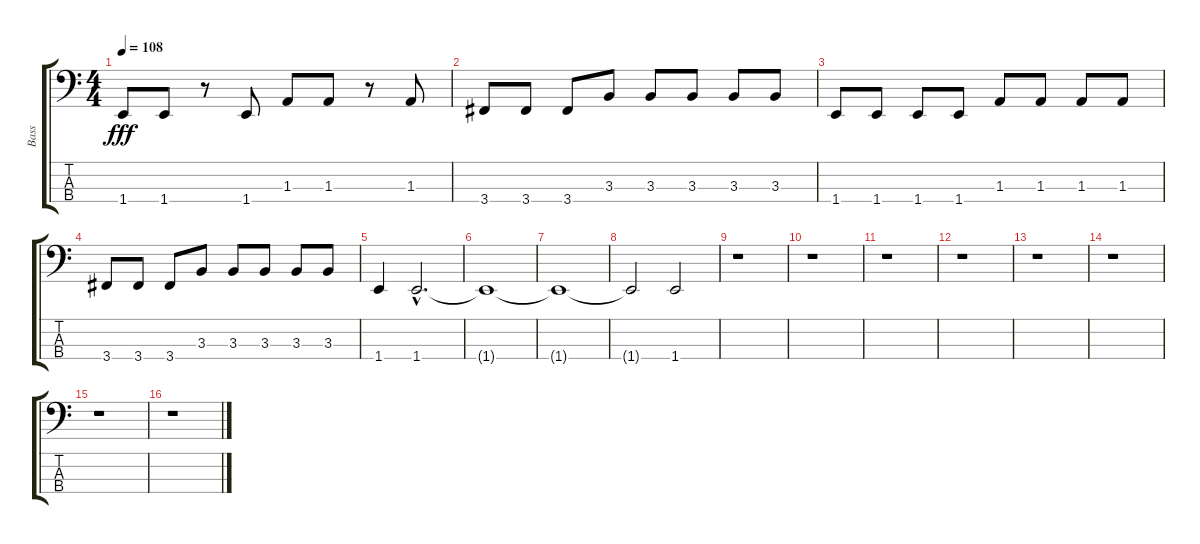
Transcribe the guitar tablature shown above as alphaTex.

\track ("Bass" "Bass") {instrument electricbasspick}
\staff {score tabs}
\tuning (Gb2 Db2 Ab1 Eb1) {hide}
\ts (4 4)
\tempo 108
\clef f4
\ks c
1.4.8{dy fff} 1.4.8 r.8 1.4.8 1.3.8 1.3.8 r.8 1.3.8 |
3.4.8 3.4.8 3.4.8 3.3.8 3.3.8 3.3.8 3.3.8 3.3.8 |
1.4.8 1.4.8 1.4.8 1.4.8 1.3.8 1.3.8 1.3.8 1.3.8 |
3.4.8 3.4.8 3.4.8 3.3.8 3.3.8 3.3.8 3.3.8 3.3.8 |
1.4.4 1.4{hac}.2{d} |
1.4{t}.1 |
1.4{t}.1 |
1.4{t}.2 1.4.2 |
r.1 |
r.1 |
r.1 |
r.1 |
r.1 |
r.1 |
r.1 |
r.1
